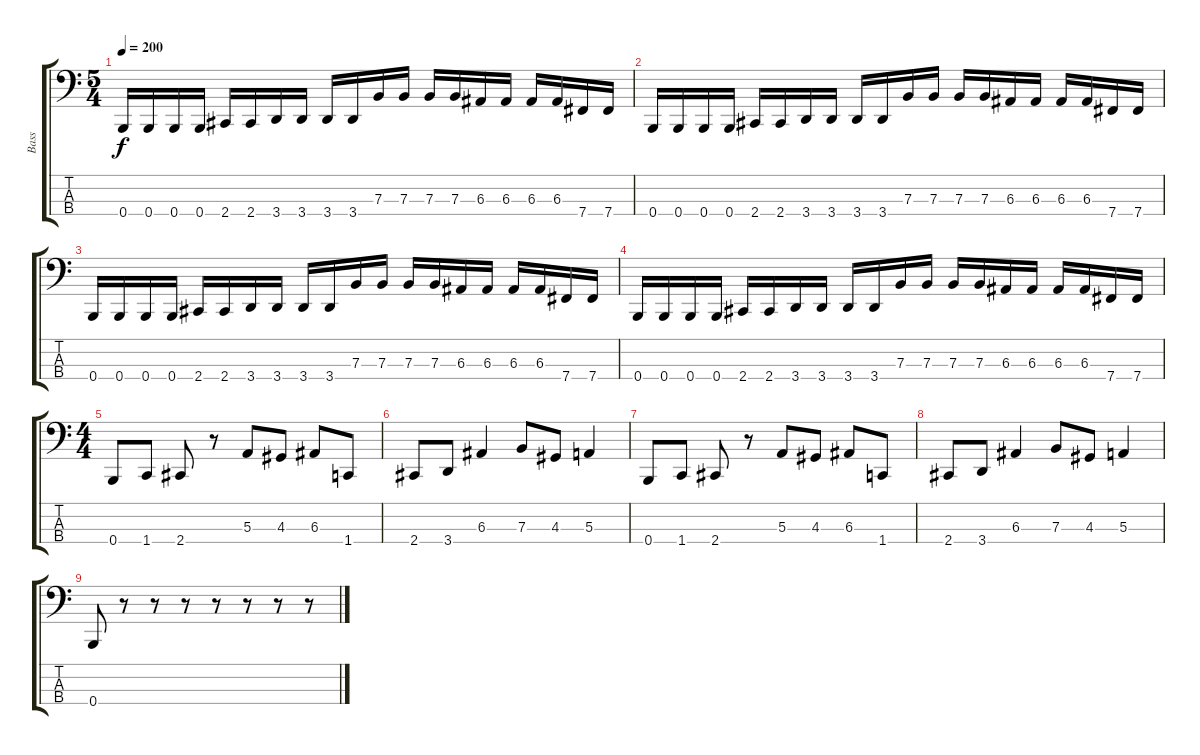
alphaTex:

\track ("Bass" "Bass") {instrument electricbasspick}
\staff {score tabs}
\tuning (D2 A1 E1 B0) {hide}
\ts (5 4)
\tempo 200
\clef f4
\ks c
0.4.16{dy f} 0.4.16 0.4.16 0.4.16 2.4.16 2.4.16 3.4.16 3.4.16 3.4.16 3.4.16 7.3.16 7.3.16 7.3.16 7.3.16 6.3.16 6.3.16 6.3.16 6.3.16 7.4.16 7.4.16 |
0.4.16 0.4.16 0.4.16 0.4.16 2.4.16 2.4.16 3.4.16 3.4.16 3.4.16 3.4.16 7.3.16 7.3.16 7.3.16 7.3.16 6.3.16 6.3.16 6.3.16 6.3.16 7.4.16 7.4.16 |
0.4.16 0.4.16 0.4.16 0.4.16 2.4.16 2.4.16 3.4.16 3.4.16 3.4.16 3.4.16 7.3.16 7.3.16 7.3.16 7.3.16 6.3.16 6.3.16 6.3.16 6.3.16 7.4.16 7.4.16 |
0.4.16 0.4.16 0.4.16 0.4.16 2.4.16 2.4.16 3.4.16 3.4.16 3.4.16 3.4.16 7.3.16 7.3.16 7.3.16 7.3.16 6.3.16 6.3.16 6.3.16 6.3.16 7.4.16 7.4.16 |
\ts (4 4)
0.4.8 1.4.8 2.4.8 r.8 5.3.8 4.3.8 6.3.8 1.4.8 |
2.4.8 3.4.8 6.3.4 7.3.8 4.3.8 5.3.4 |
0.4.8 1.4.8 2.4.8 r.8 5.3.8 4.3.8 6.3.8 1.4.8 |
2.4.8 3.4.8 6.3.4 7.3.8 4.3.8 5.3.4 |
0.4.8 r.8 r.8 r.8 r.8 r.8 r.8 r.8
